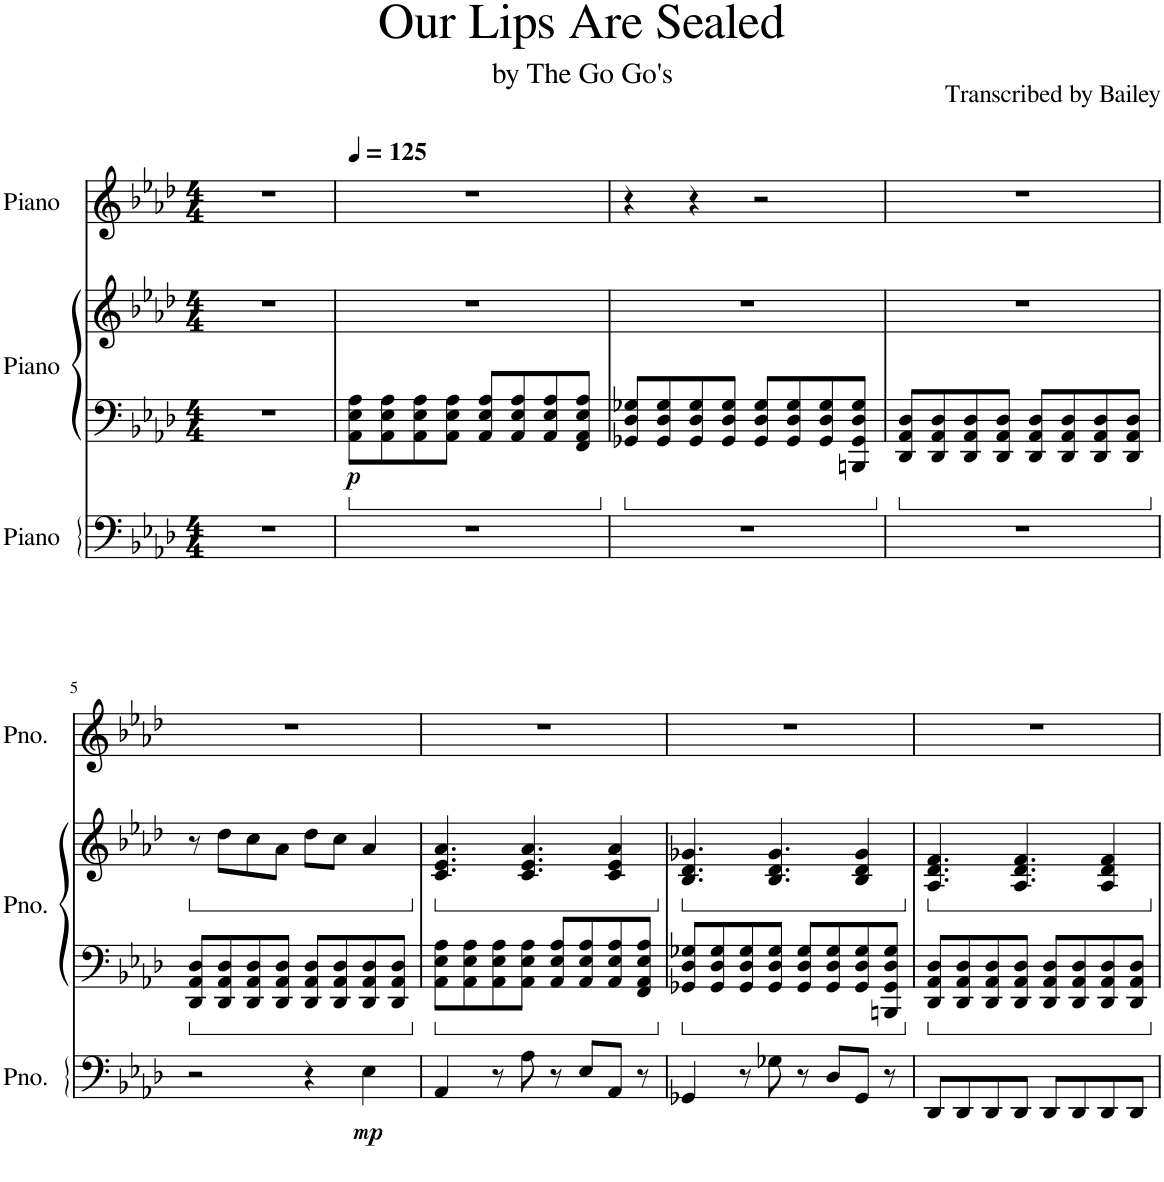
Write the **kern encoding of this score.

**kern	**dynam	**kern	**kern	**dynam	**kern
*part3	*part3	*part2	*part2	*part2	*part1
*staff4	*staff4	*staff3	*staff2	*staff2/3	*staff1
*I"Piano	*	*I"Piano	*	*	*I"Piano
*I'Pno.	*	*I'Pno.	*	*	*I'Pno.
*clefF4	*	*clefF4	*clefG2	*	*clefG2
*k[b-e-a-d-]	*	*k[b-e-a-d-]	*k[b-e-a-d-]	*	*k[b-e-a-d-]
*M4/4	*	*M4/4	*M4/4	*	*M4/4
=1	=1	=1	=1	=1	=1
1r	.	1r	1r	.	1r
=2	=2	=2	=2	=2	=2
*	*	*	*	*	*MM125
!	!	!	!	!LO:DY:b=2	!
1r	.	8AA-\ 8E-\ 8A-\L	1r	p	1r
.	.	8AA-\ 8E-\ 8A-\	.	.	.
.	.	8AA-\ 8E-\ 8A-\	.	.	.
.	.	8AA-\ 8E-\ 8A-\J	.	.	.
.	.	8AA-/ 8E-/ 8A-/L	.	.	.
.	.	8AA-/ 8E-/ 8A-/	.	.	.
.	.	8AA-/ 8E-/ 8A-/	.	.	.
.	.	8FF/ 8AA-/ 8E-/ 8A-/J	.	.	.
=3	=3	=3	=3	=3	=3
1r	.	8GG-X/ 8D-/ 8G-X/L	1r	.	4r
.	.	8GG-/ 8D-/ 8G-/	.	.	.
.	.	8GG-/ 8D-/ 8G-/	.	.	4r
.	.	8GG-/ 8D-/ 8G-/J	.	.	.
.	.	8GG-/ 8D-/ 8G-/L	.	.	2r
.	.	8GG-/ 8D-/ 8G-/	.	.	.
.	.	8GG-/ 8D-/ 8G-/	.	.	.
.	.	8BBBn/ 8GG-/ 8D-/ 8G-/J	.	.	.
=4	=4	=4	=4	=4	=4
1r	.	8DD-/ 8AA-/ 8D-/L	1r	.	1r
.	.	8DD-/ 8AA-/ 8D-/	.	.	.
.	.	8DD-/ 8AA-/ 8D-/	.	.	.
.	.	8DD-/ 8AA-/ 8D-/J	.	.	.
.	.	8DD-/ 8AA-/ 8D-/L	.	.	.
.	.	8DD-/ 8AA-/ 8D-/	.	.	.
.	.	8DD-/ 8AA-/ 8D-/	.	.	.
.	.	8DD-/ 8AA-/ 8D-/J	.	.	.
!!LO:LB:g=z
=5	=5	=5	=5	=5	=5
*	*	*	*ped	*	*
2r	.	8DD-/ 8AA-/ 8D-/L	8r	.	1r
.	.	8DD-/ 8AA-/ 8D-/	8dd-\L	.	.
.	.	8DD-/ 8AA-/ 8D-/	8cc\	.	.
.	.	8DD-/ 8AA-/ 8D-/J	8a-\J	.	.
4r	.	8DD-/ 8AA-/ 8D-/L	8dd-\L	.	.
.	.	8DD-/ 8AA-/ 8D-/	8cc\J	.	.
!	!LO:DY:b	!	!	!	!
4E-\	mp	8DD-/ 8AA-/ 8D-/	4a-/	.	.
.	.	8DD-/ 8AA-/ 8D-/J	.	.	.
=6	=6	=6	=6	=6	=6
*	*	*	*Xped	*	*
*	*	*	*ped	*	*
4AA-/	.	8AA-\ 8E-\ 8A-\L	4.c/ 4.e-/ 4.a-/	.	1r
.	.	8AA-\ 8E-\ 8A-\	.	.	.
8r	.	8AA-\ 8E-\ 8A-\	.	.	.
8A-\	.	8AA-\ 8E-\ 8A-\J	4.c/ 4.e-/ 4.a-/	.	.
8r	.	8AA-/ 8E-/ 8A-/L	.	.	.
8E-/L	.	8AA-/ 8E-/ 8A-/	.	.	.
8AA-/J	.	8AA-/ 8E-/ 8A-/	4c/ 4e-/ 4a-/	.	.
8r	.	8FF/ 8AA-/ 8E-/ 8A-/J	.	.	.
=7	=7	=7	=7	=7	=7
*	*	*	*Xped	*	*
*	*	*	*ped	*	*
4GG-X/	.	8GG-X/ 8D-/ 8G-X/L	4.B-/ 4.d-/ 4.g-X/	.	1r
.	.	8GG-/ 8D-/ 8G-/	.	.	.
8r	.	8GG-/ 8D-/ 8G-/	.	.	.
8G-X\	.	8GG-/ 8D-/ 8G-/J	4.B-/ 4.d-/ 4.g-/	.	.
8r	.	8GG-/ 8D-/ 8G-/L	.	.	.
8D-/L	.	8GG-/ 8D-/ 8G-/	.	.	.
8GG-/J	.	8GG-/ 8D-/ 8G-/	4B-/ 4d-/ 4g-/	.	.
8r	.	8BBBn/ 8GG-/ 8D-/ 8G-/J	.	.	.
=8	=8	=8	=8	=8	=8
*	*	*	*Xped	*	*
*	*	*	*ped	*	*
8DD-/L	.	8DD-/ 8AA-/ 8D-/L	4.A-/ 4.d-/ 4.f/	.	1r
8DD-/	.	8DD-/ 8AA-/ 8D-/	.	.	.
8DD-/	.	8DD-/ 8AA-/ 8D-/	.	.	.
8DD-/J	.	8DD-/ 8AA-/ 8D-/J	4.A-/ 4.d-/ 4.f/	.	.
8DD-/L	.	8DD-/ 8AA-/ 8D-/L	.	.	.
8DD-/	.	8DD-/ 8AA-/ 8D-/	.	.	.
8DD-/	.	8DD-/ 8AA-/ 8D-/	4A-/ 4d-/ 4f/	.	.
8DD-/J	.	8DD-/ 8AA-/ 8D-/J	.	.	.
*	*	*	*Xped	*	*
=	=	=	=	=	=
*-	*-	*-	*-	*-	*-
